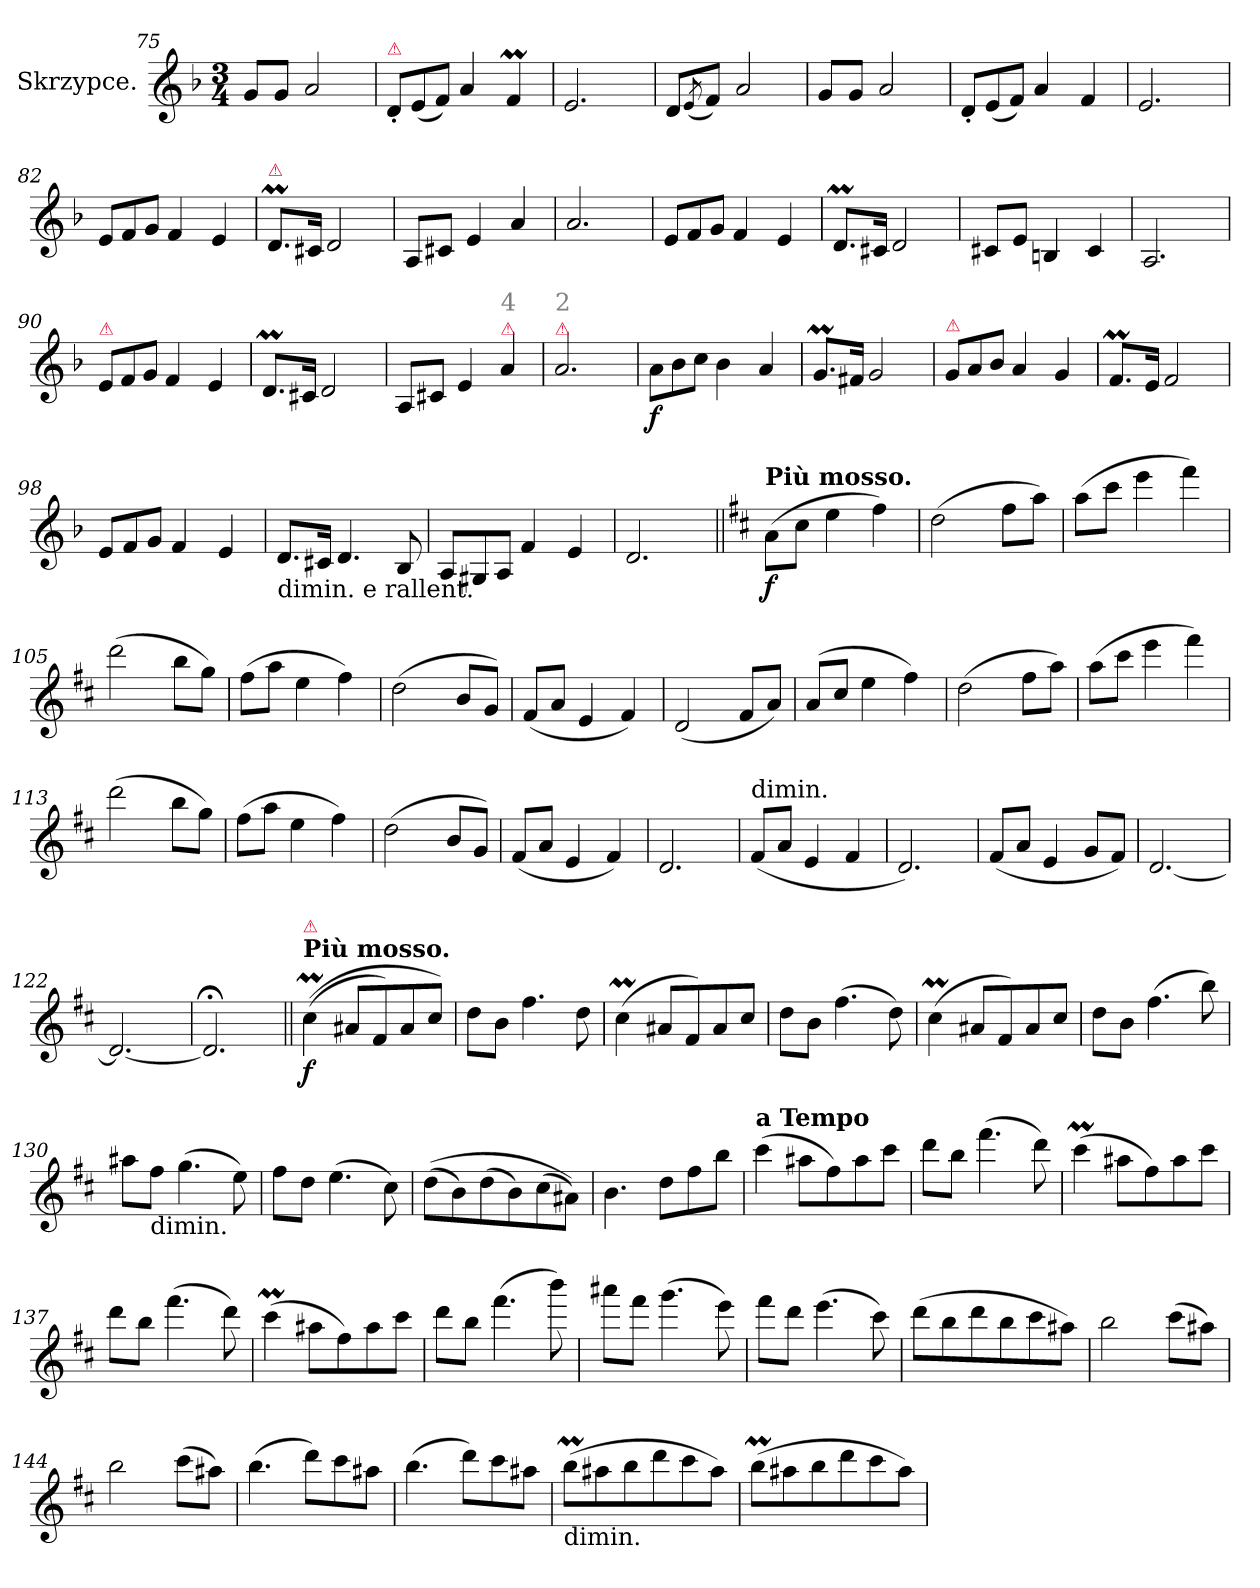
**kern	**dynam
*part1	*part1
*staff1	*staff1
*I"Skrzypce.	*
*clefG2	*
*k[b-]	*
*M3/4	*
=75	=75
8g/L	.
8g/J	.
2a/	.
=76	=76
*Xtuplet	*
!LO:TX:a:color=crimson:t=⚠	!
12d'/L	.
(12e/	.
12f/J)	.
4a/	.
4fM/	.
=77	=77
2.e/	.
=78	=78
8d/L	.
(8qe/	.
8f/J)	.
2a/	.
=79	=79
8g/L	.
8g/J	.
2a/	.
=80	=80
12d'/L	.
(12e/	.
12f/J)	.
4a/	.
4f/	.
=81	=81
2.e/	.
=82	=82
12e/L	.
12f/	.
12g/J	.
4f/	.
4e/	.
=83	=83
!LO:TX:a:color=crimson:t=⚠	!
8.dM/L	.
16c#X/Jk	.
2d/	.
=84	=84
8A/L	.
8c#X/J	.
4e/	.
4a/	.
=85	=85
2.a/	.
=86	=86
12e/L	.
12f/	.
12g/J	.
4f/	.
4e/	.
=87	=87
8.dM/L	.
16c#X/Jk	.
2d/	.
=88	=88
8c#X/L	.
8e/J	.
4Bn/	.
4c#/	.
=89	=89
2.A/	.
=90	=90
!LO:TX:a:color=crimson:t=⚠	!
12e/L	.
12f/	.
12g/J	.
4f/	.
4e/	.
=91	=91
8.dM/L	.
16c#X/Jk	.
2d/	.
=92	=92
8A/L	.
8c#X/J	.
4e/	.
!LO:TX:a:color=crimson:t=⚠	!
!LO:TX:a:color=grey:t=4	!
4a/	.
=93	=93
!LO:TX:a:color=crimson:t=⚠	!
!LO:TX:a:color=grey:t=2	!
2.a/	.
=94	=94
12a\L	f
12b-\	.
12cc\J	.
4b-\	.
4a/	.
=95	=95
8.gM/L	.
16f#X/Jk	.
2g/	.
=96	=96
!LO:TX:a:color=crimson:t=⚠	!
12g/L	.
12a/	.
12b-/J	.
4a/	.
4g/	.
=97	=97
8.fM/L	.
16e/Jk	.
2f/	.
=98	=98
12e/L	.
12f/	.
12g/J	.
4f/	.
4e/	.
=99	=99
!LO:TX:b:t=dimin. e rallent.	!
8.d/L	.
16c#X/Jk	.
4.d/	.
8B-/	.
=100	=100
12A/L	.
12G#X/	.
12A/J	.
4f/	.
4e/	.
=101	=101
2.d/	.
=102||	=102||
*k[f#c#]	*
!LO:TX:a:B:t=Più mosso.	!
(>8a\L	f
8cc#\J	.
4ee\	.
4ff#\)	.
=103	=103
(2dd\	.
8ff#\L	.
8aa\J)	.
=104	=104
(8aa\L	.
8ccc#\J	.
4eee\	.
4fff#\)	.
=105	=105
(2ddd\	.
8bb\L	.
8gg\J)	.
=106	=106
(8ff#\L	.
8aa\J	.
4ee\	.
4ff#\)	.
=107	=107
(2dd\	.
8b/L	.
8g/J)	.
=108	=108
(8f#/L	.
8a/J	.
4e/	.
4f#/)	.
=109	=109
(2d/	.
8f#/L	.
8a/J)	.
=110	=110
(8a/L	.
8cc#/J	.
4ee\	.
4ff#\)	.
=111	=111
(2dd\	.
8ff#\L	.
8aa\J)	.
=112	=112
(8aa\L	.
8ccc#\J	.
4eee\	.
4fff#\)	.
=113	=113
(2ddd\	.
8bb\L	.
8gg\J)	.
=114	=114
(8ff#\L	.
8aa\J	.
4ee\	.
4ff#\)	.
=115	=115
(2dd\	.
8b/L	.
8g/J)	.
=116	=116
(8f#/L	.
8a/J	.
4e/	.
4f#/)	.
=117	=117
2.d/	.
=118	=118
!LO:TX:a:t=dimin.	!
(8f#/L	.
8a/J	.
4e/	.
4f#/	.
=119	=119
2.d/)	.
=120	=120
(8f#/L	.
8a/J	.
4e/	.
8g/L	.
8f#/J)	.
=121	=121
[2.d/	.
=122	=122
2.d/_	.
=123	=123
2.d;</]	.
=124||	=124||
!LO:TX:a:B:t=Più mosso.	!
!LO:TX:a:color=crimson:t=⚠	!
((4cc#m\	f
8a#X/L	.
8f#/)	.
8a#/	.
8cc#/J)	.
=125	=125
8dd\L	.
8b\J	.
4.ff#\	.
8dd\	.
=126	=126
(4cc#m\	.
8a#X/L	.
8f#/)	.
8a#/	.
8cc#/J	.
=127	=127
8dd\L	.
8b\J	.
(4.ff#\	.
8dd\)	.
=128	=128
(4cc#m\	.
8a#X/L	.
8f#/)	.
8a#/	.
8cc#/J	.
=129	=129
8dd\L	.
8b\J	.
(4.ff#\	.
8bb\)	.
=130	=130
8aa#X\L	.
!LO:TX:b:t=dimin.	!
8ff#\J	.
(4.gg\	.
8ee\)	.
=131	=131
8ff#\L	.
8dd\J	.
(4.ee\	.
8cc#\)	.
=132	=132
((8dd\L	.
8b\)	.
(8dd\	.
8b\)	.
(8cc#\	.
8a#X\J))	.
=133	=133
4.b\	.
8dd\L	.
8ff#\	.
8bb\J	.
=134	=134
!LO:TX:a:B:t=a Tempo	!
(4ccc#\	.
8aa#X\L	.
8ff#\)	.
8aa#\	.
8ccc#\J	.
=135	=135
8ddd\L	.
8bb\J	.
(4.fff#\	.
8ddd\)	.
=136	=136
(4ccc#m\	.
8aa#X\L	.
8ff#\)	.
8aa#\	.
8ccc#\J	.
=137	=137
8ddd\L	.
8bb\J	.
(4.fff#\	.
8ddd\)	.
=138	=138
(4ccc#m\	.
8aa#X\L	.
8ff#\)	.
8aa#\	.
8ccc#\J	.
=139	=139
8ddd\L	.
8bb\J	.
(4.fff#\	.
8bbb\)	.
=140	=140
8aaa#X\L	.
8fff#\J	.
(4.ggg\	.
8eee\)	.
=141	=141
8fff#\L	.
8ddd\J	.
(4.eee\	.
8ccc#\)	.
=142	=142
(8ddd\L	.
8bb\	.
8ddd\	.
8bb\	.
8ccc#\	.
8aa#X\J)	.
=143	=143
2bb\	.
(8ccc#\L	.
8aa#X\J)	.
=144	=144
2bb\	.
(8ccc#\L	.
8aa#X\J)	.
=145	=145
(4.bb\	.
8ddd\L)	.
8ccc#\	.
8aa#X\J	.
=146	=146
(4.bb\	.
8ddd\L)	.
8ccc#\	.
8aa#X\J	.
=147	=147
!LO:TX:b:t=dimin.	!
(8bbM\L	.
8aa#X\	.
8bb\	.
8ddd\	.
8ccc#\	.
8aa#\J)	.
=148	=148
(8bbM\L	.
8aa#X\	.
8bb\	.
8ddd\	.
8ccc#\	.
8aa#\J)	.
=	=
*-	*-
